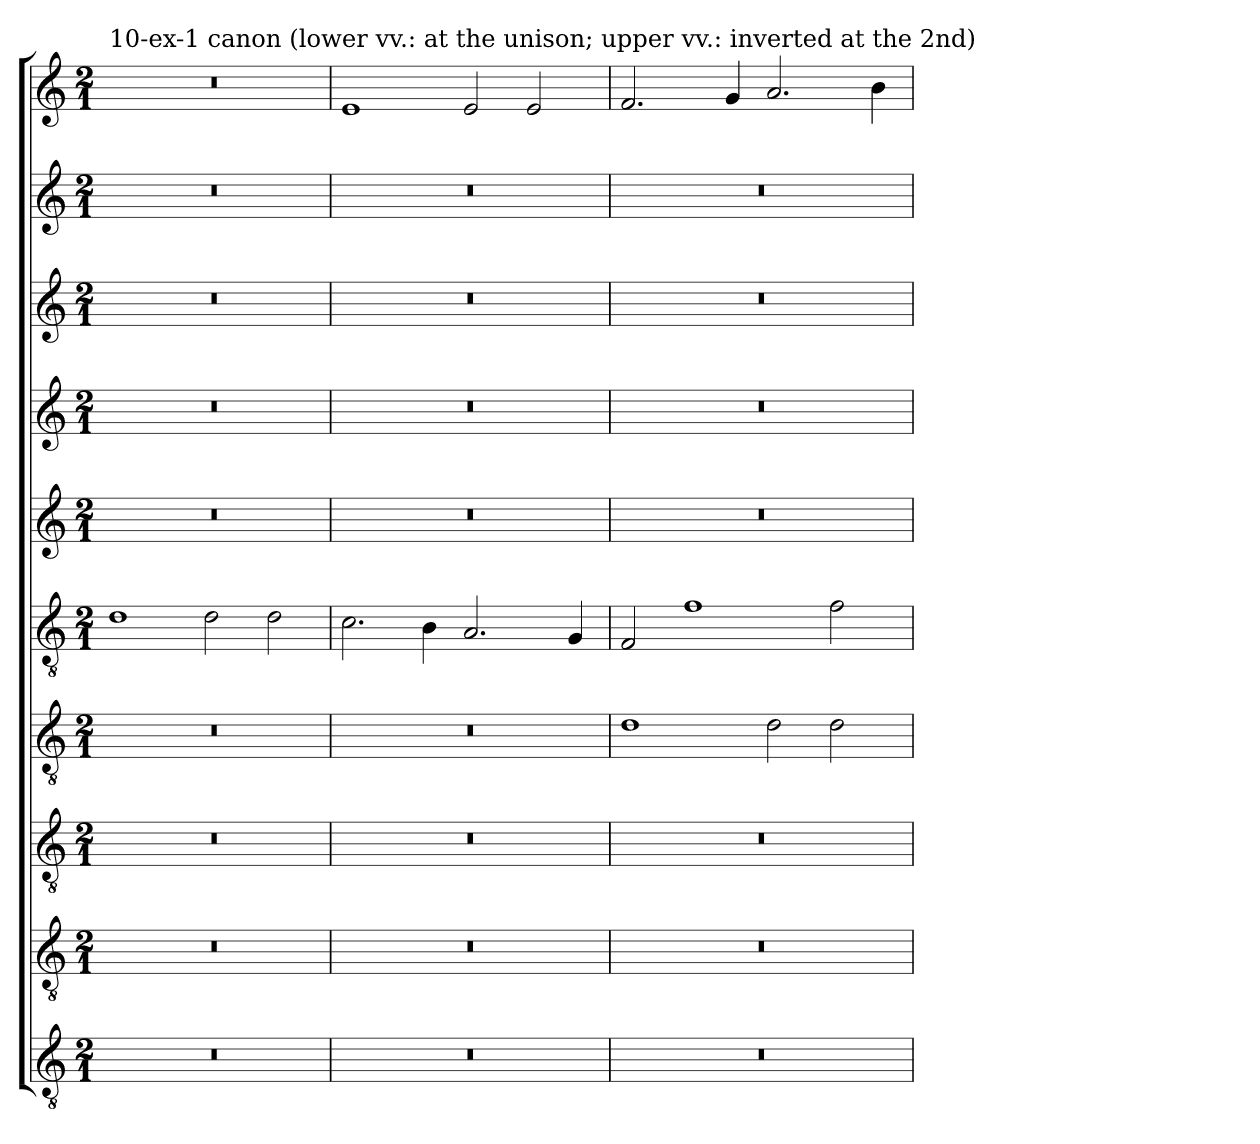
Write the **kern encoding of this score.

**kern	**kern	**kern	**kern	**kern	**kern	**kern	**kern	**kern	**kern
*part10	*part9	*part8	*part7	*part6	*part5	*part4	*part3	*part2	*part1
*staff10	*staff9	*staff8	*staff7	*staff6	*staff5	*staff4	*staff3	*staff2	*staff1
*clefGv2	*clefGv2	*clefGv2	*clefGv2	*clefGv2	*clefG2	*clefG2	*clefG2	*clefG2	*clefG2
*k[]	*k[]	*k[]	*k[]	*k[]	*k[]	*k[]	*k[]	*k[]	*k[]
*a:	*a:	*a:	*a:	*a:	*a:	*a:	*a:	*a:	*a:
*M2/1	*M2/1	*M2/1	*M2/1	*M2/1	*M2/1	*M2/1	*M2/1	*M2/1	*M2/1
=1	=1	=1	=1	=1	=1	=1	=1	=1	=1
!	!	!	!	!	!	!	!	!	!LO:TX:a:t=10-ex-1 canon (lower vv.&colon; at the unison; upper vv.&colon; inverted at the 2nd)
0r	0r	0r	0r	1d	0r	0r	0r	0r	0r
.	.	.	.	2d	.	.	.	.	.
.	.	.	.	2d	.	.	.	.	.
=2	=2	=2	=2	=2	=2	=2	=2	=2	=2
0r	0r	0r	0r	2.c	0r	0r	0r	0r	1e
.	.	.	.	4B	.	.	.	.	.
.	.	.	.	2.A	.	.	.	.	2e
.	.	.	.	.	.	.	.	.	2e
.	.	.	.	4G	.	.	.	.	.
=3	=3	=3	=3	=3	=3	=3	=3	=3	=3
0r	0r	0r	1d	2F	0r	0r	0r	0r	2.f
.	.	.	.	1f	.	.	.	.	.
.	.	.	.	.	.	.	.	.	4g
.	.	.	2d	.	.	.	.	.	2.a
.	.	.	2d	2f	.	.	.	.	.
.	.	.	.	.	.	.	.	.	4b
=	=	=	=	=	=	=	=	=	=
*-	*-	*-	*-	*-	*-	*-	*-	*-	*-
